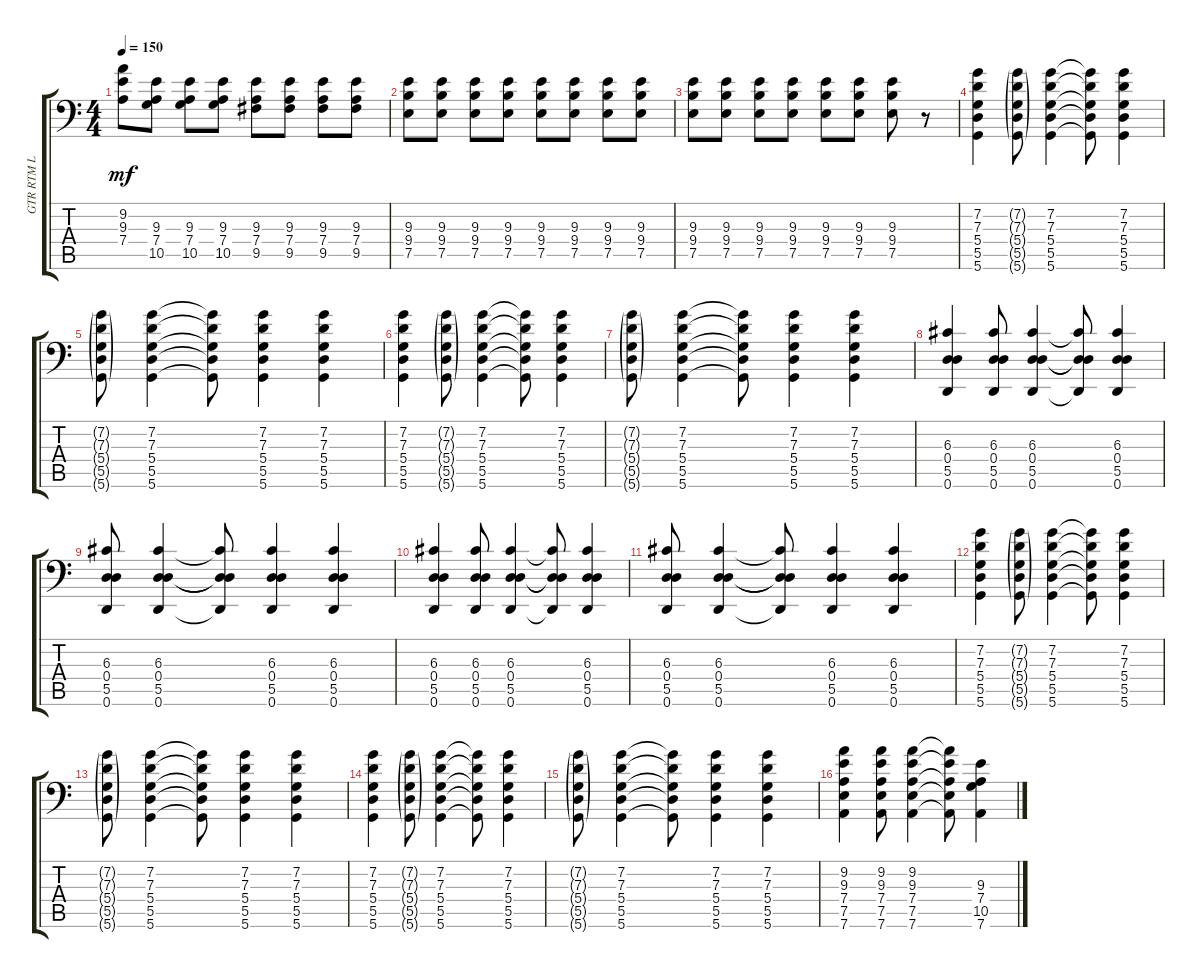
\track ("GTR RTM L" "GTR RTM L") {instrument overdrivenguitar}
\staff {score tabs}
\tuning (E3 C3 G2 D2 A1 D1) {hide}
\ts (4 4)
\tempo 150
\clef f4
\ks c
(9.2 9.3 7.4).8{dy mf} (9.3 7.4 10.5).8 (9.3 7.4 10.5).8 (9.3 7.4 10.5).8 (9.3 7.4 9.5).8 (9.3 7.4 9.5).8 (9.3 7.4 9.5).8 (9.3 7.4 9.5).8 |
(9.3 9.4 7.5).8 (9.3 9.4 7.5).8 (9.3 9.4 7.5).8 (9.3 9.4 7.5).8 (9.3 9.4 7.5).8 (9.3 9.4 7.5).8 (9.3 9.4 7.5).8 (9.3 9.4 7.5).8 |
(9.3 9.4 7.5).8 (9.3 9.4 7.5).8 (9.3 9.4 7.5).8 (9.3 9.4 7.5).8 (9.3 9.4 7.5).8 (9.3 9.4 7.5).8 (9.3 9.4 7.5).8 r.8 |
(7.2 7.3 5.4 5.5 5.6).4 (7.2{g} 7.3{g} 5.4{g} 5.5{g} 5.6{g}).8 (7.2 7.3 5.4 5.5 5.6).4 (7.2{t} 7.3{t} 5.4{t} 5.5{t} 5.6{t}).8 (7.2 7.3 5.4 5.5 5.6).4 |
(7.2{g} 7.3{g} 5.4{g} 5.5{g} 5.6{g}).8 (7.2 7.3 5.4 5.5 5.6).4 (7.2{t} 7.3{t} 5.4{t} 5.5{t} 5.6{t}).8 (7.2 7.3 5.4 5.5 5.6).4 (7.2 7.3 5.4 5.5 5.6).4 |
(7.2 7.3 5.4 5.5 5.6).4 (7.2{g} 7.3{g} 5.4{g} 5.5{g} 5.6{g}).8 (7.2 7.3 5.4 5.5 5.6).4 (7.2{t} 7.3{t} 5.4{t} 5.5{t} 5.6{t}).8 (7.2 7.3 5.4 5.5 5.6).4 |
(7.2{g} 7.3{g} 5.4{g} 5.5{g} 5.6{g}).8 (7.2 7.3 5.4 5.5 5.6).4 (7.2{t} 7.3{t} 5.4{t} 5.5{t} 5.6{t}).8 (7.2 7.3 5.4 5.5 5.6).4 (7.2 7.3 5.4 5.5 5.6).4 |
(6.3 0.4 5.5 0.6).4 (6.3 0.4 5.5 0.6).8 (6.3 0.4 5.5 0.6).4 (6.3{t} 0.4{t} 5.5{t} 0.6{t}).8 (6.3 0.4 5.5 0.6).4 |
(6.3 0.4 5.5 0.6).8 (6.3 0.4 5.5 0.6).4 (6.3{t} 0.4{t} 5.5{t} 0.6{t}).8 (6.3 0.4 5.5 0.6).4 (6.3 0.4 5.5 0.6).4 |
(6.3 0.4 5.5 0.6).4 (6.3 0.4 5.5 0.6).8 (6.3 0.4 5.5 0.6).4 (6.3{t} 0.4{t} 5.5{t} 0.6{t}).8 (6.3 0.4 5.5 0.6).4 |
(6.3 0.4 5.5 0.6).8 (6.3 0.4 5.5 0.6).4 (6.3{t} 0.4{t} 5.5{t} 0.6{t}).8 (6.3 0.4 5.5 0.6).4 (6.3 0.4 5.5 0.6).4 |
(7.2 7.3 5.4 5.5 5.6).4 (7.2{g} 7.3{g} 5.4{g} 5.5{g} 5.6{g}).8 (7.2 7.3 5.4 5.5 5.6).4 (7.2{t} 7.3{t} 5.4{t} 5.5{t} 5.6{t}).8 (7.2 7.3 5.4 5.5 5.6).4 |
(7.2{g} 7.3{g} 5.4{g} 5.5{g} 5.6{g}).8 (7.2 7.3 5.4 5.5 5.6).4 (7.2{t} 7.3{t} 5.4{t} 5.5{t} 5.6{t}).8 (7.2 7.3 5.4 5.5 5.6).4 (7.2 7.3 5.4 5.5 5.6).4 |
(7.2 7.3 5.4 5.5 5.6).4 (7.2{g} 7.3{g} 5.4{g} 5.5{g} 5.6{g}).8 (7.2 7.3 5.4 5.5 5.6).4 (7.2{t} 7.3{t} 5.4{t} 5.5{t} 5.6{t}).8 (7.2 7.3 5.4 5.5 5.6).4 |
(7.2{g} 7.3{g} 5.4{g} 5.5{g} 5.6{g}).8 (7.2 7.3 5.4 5.5 5.6).4 (7.2{t} 7.3{t} 5.4{t} 5.5{t} 5.6{t}).8 (7.2 7.3 5.4 5.5 5.6).4 (7.2 7.3 5.4 5.5 5.6).4 |
(9.2 9.3 7.4 7.5 7.6).4 (9.2 9.3 7.4 7.5 7.6).8 (9.2 9.3 7.4 7.5 7.6).4 (9.2{t} 9.3{t} 7.4{t} 7.5{t} 7.6{t}).8 (9.3 7.4 10.5 7.6).4
